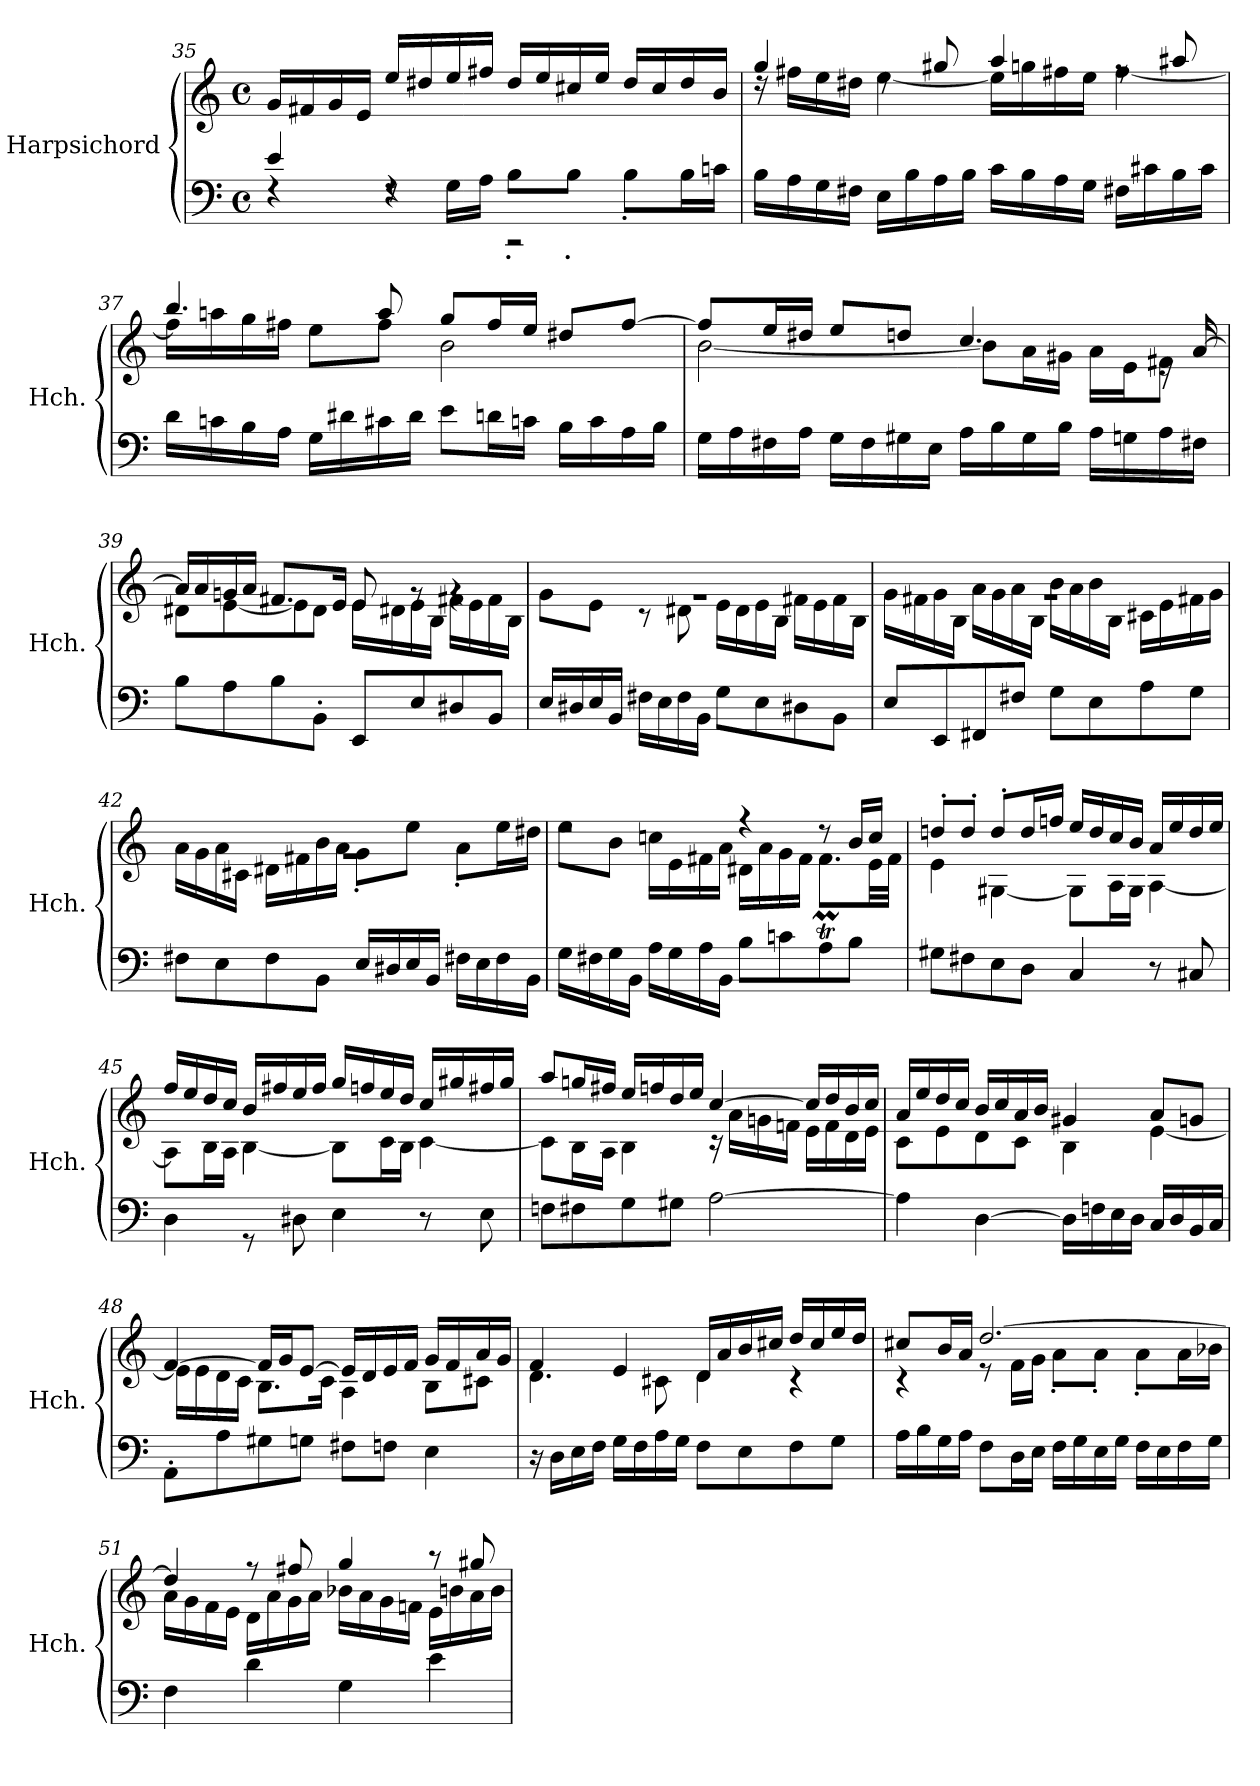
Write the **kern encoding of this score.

**kern	**kern
*part1	*part1
*staff2	*staff1
*I"Harpsichord	*
*I'Hch.	*
!!LO:LB:g=z
*clefF4	*clefG2
*k[]	*k[]
*M4/4	*M4/4
*met(c)	*met(c)
=35	=35
*^	*
4e/	4rF	16g/LL
.	.	16f#X/
.	.	16g/
.	.	16e/JJ
4rF	8rF	16ee/LL
.	.	16dd#X/
.	16G\LL	16ee/
.	16A\JJ	16ff#X/JJ
2rCC	8B'\L	16dd#/LL
.	.	16ee/
.	8B'\J	16cc#X/
.	.	16ee/JJ
.	8B'\L	16dd#/LL
.	.	16cc#/
.	16B\L	16dd#/
.	16cn\JJ	16b/JJ
*v	*v	*
=36	=36
*	*^
16B\LL	4gg/	16rdd
16A\	.	16ff#X\LL
16G\	.	16ee\
16F#X\JJ	.	16dd#X\JJ
16E\LL	8rdd	[4ee\
16B\	.	.
16A\	8gg#X/	.
16B\JJ	.	.
16c\LL	4aa/	16ee\LL]
16B\	.	16ggn\
16A\	.	16ff#X\
16G\JJ	.	16ee\JJ
16F#X\LL	8rff	[4ff#\
16c#X\	.	.
16B\	8aa#X/	.
16c#\JJ	.	.
=37	=37	=37
16d\LL	4.bb/	16ff#\LL]
16cn\	.	16aan\
16B\	.	16gg\
16A\JJ	.	16ff#X\JJ
16G\LL	.	8ee\L
16d#X\	.	.
16c#X\	8aa/	8ff#\J
16d#\JJ	.	.
8e\L	8gg/L	2b\
16dn\L	16ff#/L	.
16cn\JJ	16ee/JJ	.
16B\LL	8dd#X/L	.
16c\	.	.
16A\	[8ff#/J	.
16B\JJ	.	.
!!LO:LB:g=z	!!
=38	=38	=38
16G\LL	8ff#/L]	[2b\
16A\	.	.
16F#X\	16ee/L	.
16A\JJ	16dd#X/JJ	.
16G\LL	8ee/L	.
16F#\	.	.
16G#X\	8ddn/J	.
16E\JJ	.	.
16A\LL	4.cc/	8b\L]
16B\	.	.
16G#\	.	16a\L
16B\JJ	.	16g#X\JJ
16A\LL	.	16a\LL
16Gn\	.	16e\J
16A\	16re	8f#X\J
16F#X\JJ	[16a/	.
=39	=39	=39
8B\L	16a/LL]	8d#X\L
.	16a/	.
8A\	16gn/	[8e\
.	16a/JJ	.
8B\	8.f#X/L	8e\]
8BB'\J	.	8d#\J
.	16e/Jk	.
8EE/L	8e/	16e\LL
.	.	16d#X\
8E/	8rg	16e\
.	.	16B\JJ
8D#X/	4rg	16f#X\LL
.	.	16e\
8BB/J	.	16f#\
.	.	16B\JJ
=40	=40	=40
16E/LL	1rg	8g\L
16D#X/	.	.
16E/	.	8e\J
16BB/JJ	.	.
16F#X\LL	.	8r
16E\	.	.
16F#\	.	8d#X\
16BB\JJ	.	.
8G\L	.	16e\LL
.	.	16d#\
8E\	.	16e\
.	.	16B\JJ
8D#X\	.	16f#X\LL
.	.	16e\
8BB\J	.	16f#\
.	.	16B\JJ
!!LO:PB:g=z	!!
=41	=41	=41
8E/L	1rg	16g\LL
.	.	16f#X\
8EE/	.	16g\
.	.	16B\JJ
8FF#X/	.	16a\LL
.	.	16g\
8F#X/J	.	16a\
.	.	16B\JJ
8G\L	.	16b\LL
.	.	16a\
8E\	.	16b\
.	.	16B\JJ
8A\	.	16c#X\LL
.	.	16e\
8G\J	.	16f#X\
.	.	16g\JJ
=42	=42	=42
8F#X\L	1rg	16a\LL
.	.	16g\
8E\	.	16a\
.	.	16c#X\JJ
8F#\	.	16d#X\LL
.	.	16f#X\
8BB\J	.	16b\
.	.	16a\JJ
16E/LL	.	8g'\L
16D#X/	.	.
16E/	.	8ee\J
16BB/JJ	.	.
16F#X\LL	.	8a'\L
16E\	.	.
16F#\	.	16ee\L
16BB\JJ	.	16dd#X\JJ
=43	=43	=43
16G\LL	2rdd	8ee\L
16F#X\	.	.
16G\	.	8b\J
16BB\JJ	.	.
16A\LL	.	16ccn\LL
16G\	.	16e\
16A\	.	16f#X\
16BB\JJ	.	16a\JJ
8B\L	4r	16d#X\LL
.	.	16a\
8cn\	.	16g\
.	.	16f#\JJ
8A\	8r	8.f#mt\L
8B\J	16b/LL	.
.	16cc/JJ	32e\LL
.	.	32f#\JJJ
!!LO:LB:g=z	!!
=44	=44	=44
8G#X\L	8ddn'/L	4e\
8F#X\	8dd'/J	.
8E\	8dd'/L	[4G#X\
8D\J	16dd/L	.
.	16ffn/JJ	.
4C/	16ee/LL	8G#\L]
.	16dd/	.
.	16cc/	16A\L
.	16b/JJ	16G#\JJ
8r	16a/LL	[4A\
.	16ee/	.
8C#X/	16dd/	.
.	16ee/JJ	.
=45	=45	=45
4D\	16ff/LL	8A\L]
.	16ee/	.
.	16dd/	16B\L
.	16cc/JJ	16A\JJ
8rGG	16b/LL	[4B\
.	16ff#X/	.
8D#X\	16ee/	.
.	16ff#/JJ	.
4E\	16gg/LL	8B\L]
.	16ffn/	.
.	16ee/	16c\L
.	16dd/JJ	16B\JJ
8r	16cc/LL	[4c\
.	16gg#X/	.
8E\	16ff#X/	.
.	16gg#/JJ	.
=46	=46	=46
8Fn\L	8aa/L	8c\L]
8F#X\	16ggn/L	16B\L
.	16ff#X/JJ	16A\JJ
8G\	16ee/LL	4B\
.	16ffn/	.
8G#X\J	16dd/	.
.	16ee/JJ	.
[2A\	[4cc/	16r
.	.	16a\LL
.	.	16gn\
.	.	16fn\JJ
.	16cc/LL]	16e\LL
.	16dd/	16f\
.	16b/	16d\
.	16cc/JJ	16e\JJ
!!LO:LB:g=z	!!
=47	=47	=47
4A\]	16a/LL	8c\L
.	16ee/	.
.	16dd/	8e\
.	16cc/JJ	.
[4D\	16b/LL	8d\
.	16cc/	.
.	16a/	8c\J
.	16b/JJ	.
16D\LL]	4g#X/	4B\
16Fn\	.	.
16E\	.	.
16D\JJ	.	.
16C/LL	8a/L	[4e\
16D/	.	.
16BB/	8gn/J	.
16C/JJ	.	.
=48	=48	=48
8AA'\L	[4f/	16e\LL]
.	.	16e\
8A\	.	16d\
.	.	16c\JJ
8G#X\	16f/LL]	8.B\L
.	16g/J	.
8Gn\J	[8e/J	.
.	.	16c\Jk
8F#X\L	16e/LL]	4A\
.	16d/	.
8Fn\J	16e/	.
.	16f/JJ	.
4E\	16g/LL	8B\L
.	16f/	.
.	16a/	8c#X\J
.	16g/JJ	.
=49	=49	=49
16r	4f/	4.d\
16D\LL	.	.
16E\	.	.
16F\JJ	.	.
16G\LL	4e/	.
16F\	.	.
16A\	.	8c#X\
16G\JJ	.	.
8F\L	16d/LL	4d\
.	16a/	.
8E\	16b/	.
.	16cc#X/JJ	.
8F\	16dd/LL	4r
.	16cc#/	.
8G\J	16ee/	.
.	16dd/JJ	.
!!LO:PB:g=z	!!
=50	=50	=50
16A\LL	8cc#X/L	4r
16B\	.	.
16G\	16b/L	.
16A\JJ	16a/JJ	.
8F\L	[2.dd/	8r
16D\L	.	16f\LL
16E\JJ	.	16g\JJ
16F\LL	.	8a'\L
16G\	.	.
16E\	.	8a'\J
16G\JJ	.	.
16F\LL	.	8a'\L
16E\	.	.
16F\	.	16a\L
16G\JJ	.	16b-X\JJ
=51	=51	=51
4F\	4dd/]	16a\LL
.	.	16g\
.	.	16f\
.	.	16e\JJ
4d\	8r	16d\LL
.	.	16a\
.	8ff#X/	16g\
.	.	16a\JJ
4G\	4gg/	16b-X\LL
.	.	16a\
.	.	16g\
.	.	16fn\JJ
4e\	8r	16e\LL
.	.	16bn\
.	8gg#X/	16a\
.	.	16b\JJ
*	*v	*v
=	=
*-	*-
